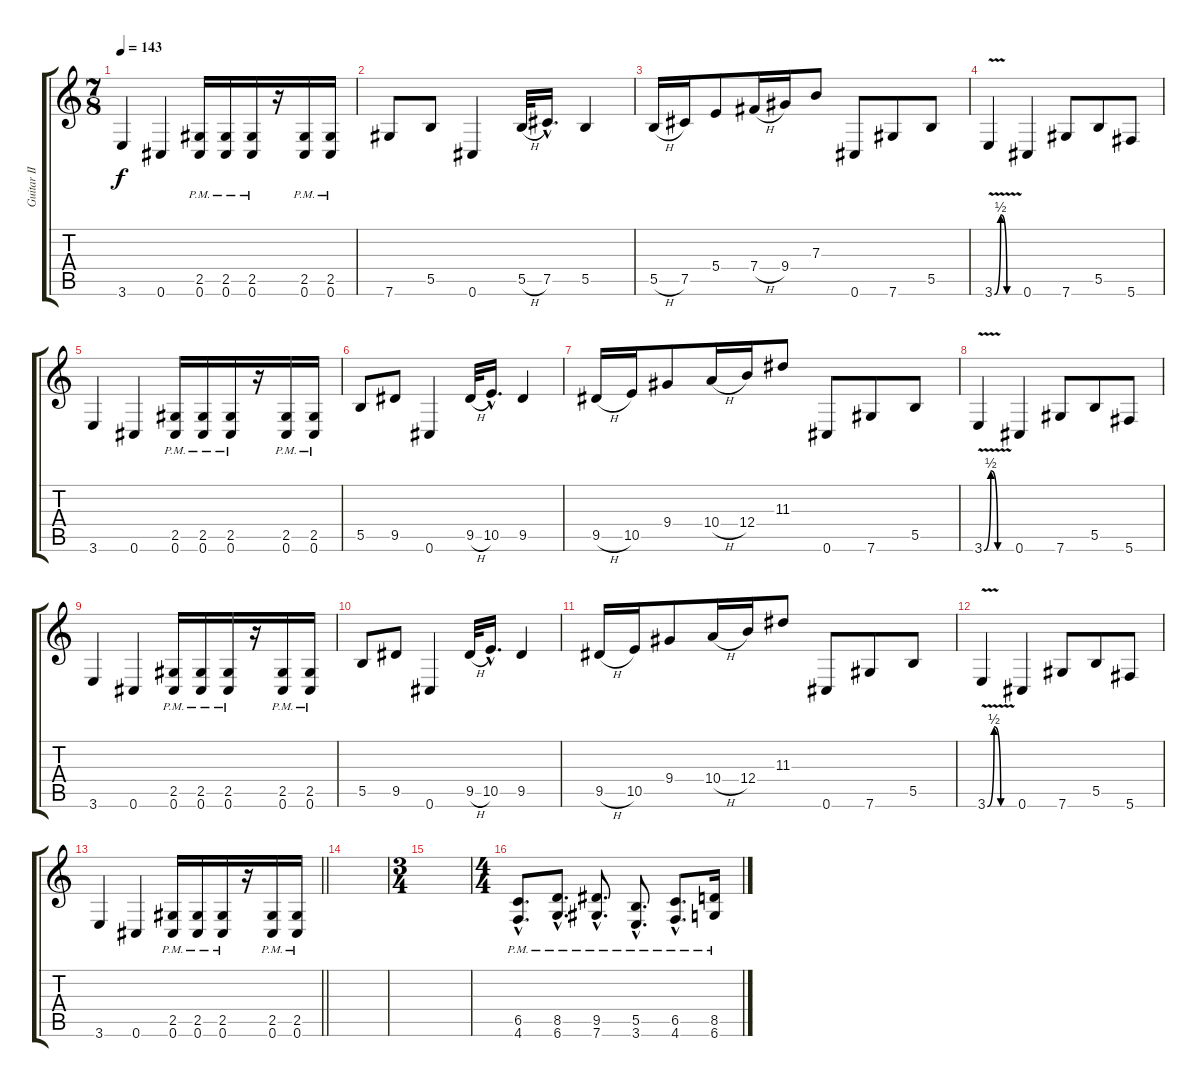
\track ("Guitar II" "Guitar II") {instrument distortionguitar}
\staff {score tabs}
\tuning (Db4 Ab3 E3 B2 Gb2 Db2) {hide}
\ts (7 8)
\tempo 143
\clef g2
\ks c
3.6.4{dy f} 0.6.4 (2.5{pm} 0.6{pm}).16 (2.5{pm} 0.6{pm}).16 (2.5{pm} 0.6{pm}).16 r.16 (2.5{pm} 0.6{pm}).16 (2.5{pm} 0.6{pm}).16 |
7.6.8 5.5.8 0.6.4 5.5{h}.32 7.5{hac}.16{d} 5.5.4 |
5.5{h}.16 7.5.16 5.4.8 7.4{h}.16 9.4.16 7.3.8 0.6.8 7.6.8 5.5.8 |
3.6{be (custom 0 0 15 2 30 0 60 0) v}.4 0.6.4 7.6.8 5.5.8 5.6.8 |
3.6.4 0.6.4 (2.5{pm} 0.6{pm}).16 (2.5{pm} 0.6{pm}).16 (2.5{pm} 0.6{pm}).16 r.16 (2.5{pm} 0.6{pm}).16 (2.5{pm} 0.6{pm}).16 |
5.5.8 9.5.8 0.6.4 9.5{h}.32 10.5{hac}.16{d} 9.5.4 |
9.5{h}.16 10.5.16 9.4.8 10.4{h}.16 12.4.16 11.3.8 0.6.8 7.6.8 5.5.8 |
3.6{be (custom 0 0 15 2 30 0 60 0) v}.4 0.6.4 7.6.8 5.5.8 5.6.8 |
3.6.4 0.6.4 (2.5{pm} 0.6{pm}).16 (2.5{pm} 0.6{pm}).16 (2.5{pm} 0.6{pm}).16 r.16 (2.5{pm} 0.6{pm}).16 (2.5{pm} 0.6{pm}).16 |
5.5.8 9.5.8 0.6.4 9.5{h}.32 10.5{hac}.16{d} 9.5.4 |
9.5{h}.16 10.5.16 9.4.8 10.4{h}.16 12.4.16 11.3.8 0.6.8 7.6.8 5.5.8 |
3.6{be (custom 0 0 15 2 30 0 60 0) v}.4 0.6.4 7.6.8 5.5.8 5.6.8 |
\barLineRight lightlight
3.6.4 0.6.4 (2.5{pm} 0.6{pm}).16 (2.5{pm} 0.6{pm}).16 (2.5{pm} 0.6{pm}).16 r.16 (2.5{pm} 0.6{pm}).16 (2.5{pm} 0.6{pm}).16 |
|
\ts (3 4)
|
\ts (4 4)
(6.5{hac pm} 4.6{hac pm}).8{d} (8.5{hac pm} 6.6{hac pm}).8{d} (9.5{hac pm} 7.6{hac pm}).8{d} (5.5{hac pm} 3.6{hac pm}).8{d} (6.5{hac pm} 4.6{hac pm}).8{d} (8.5{pm} 6.6{pm}).16
